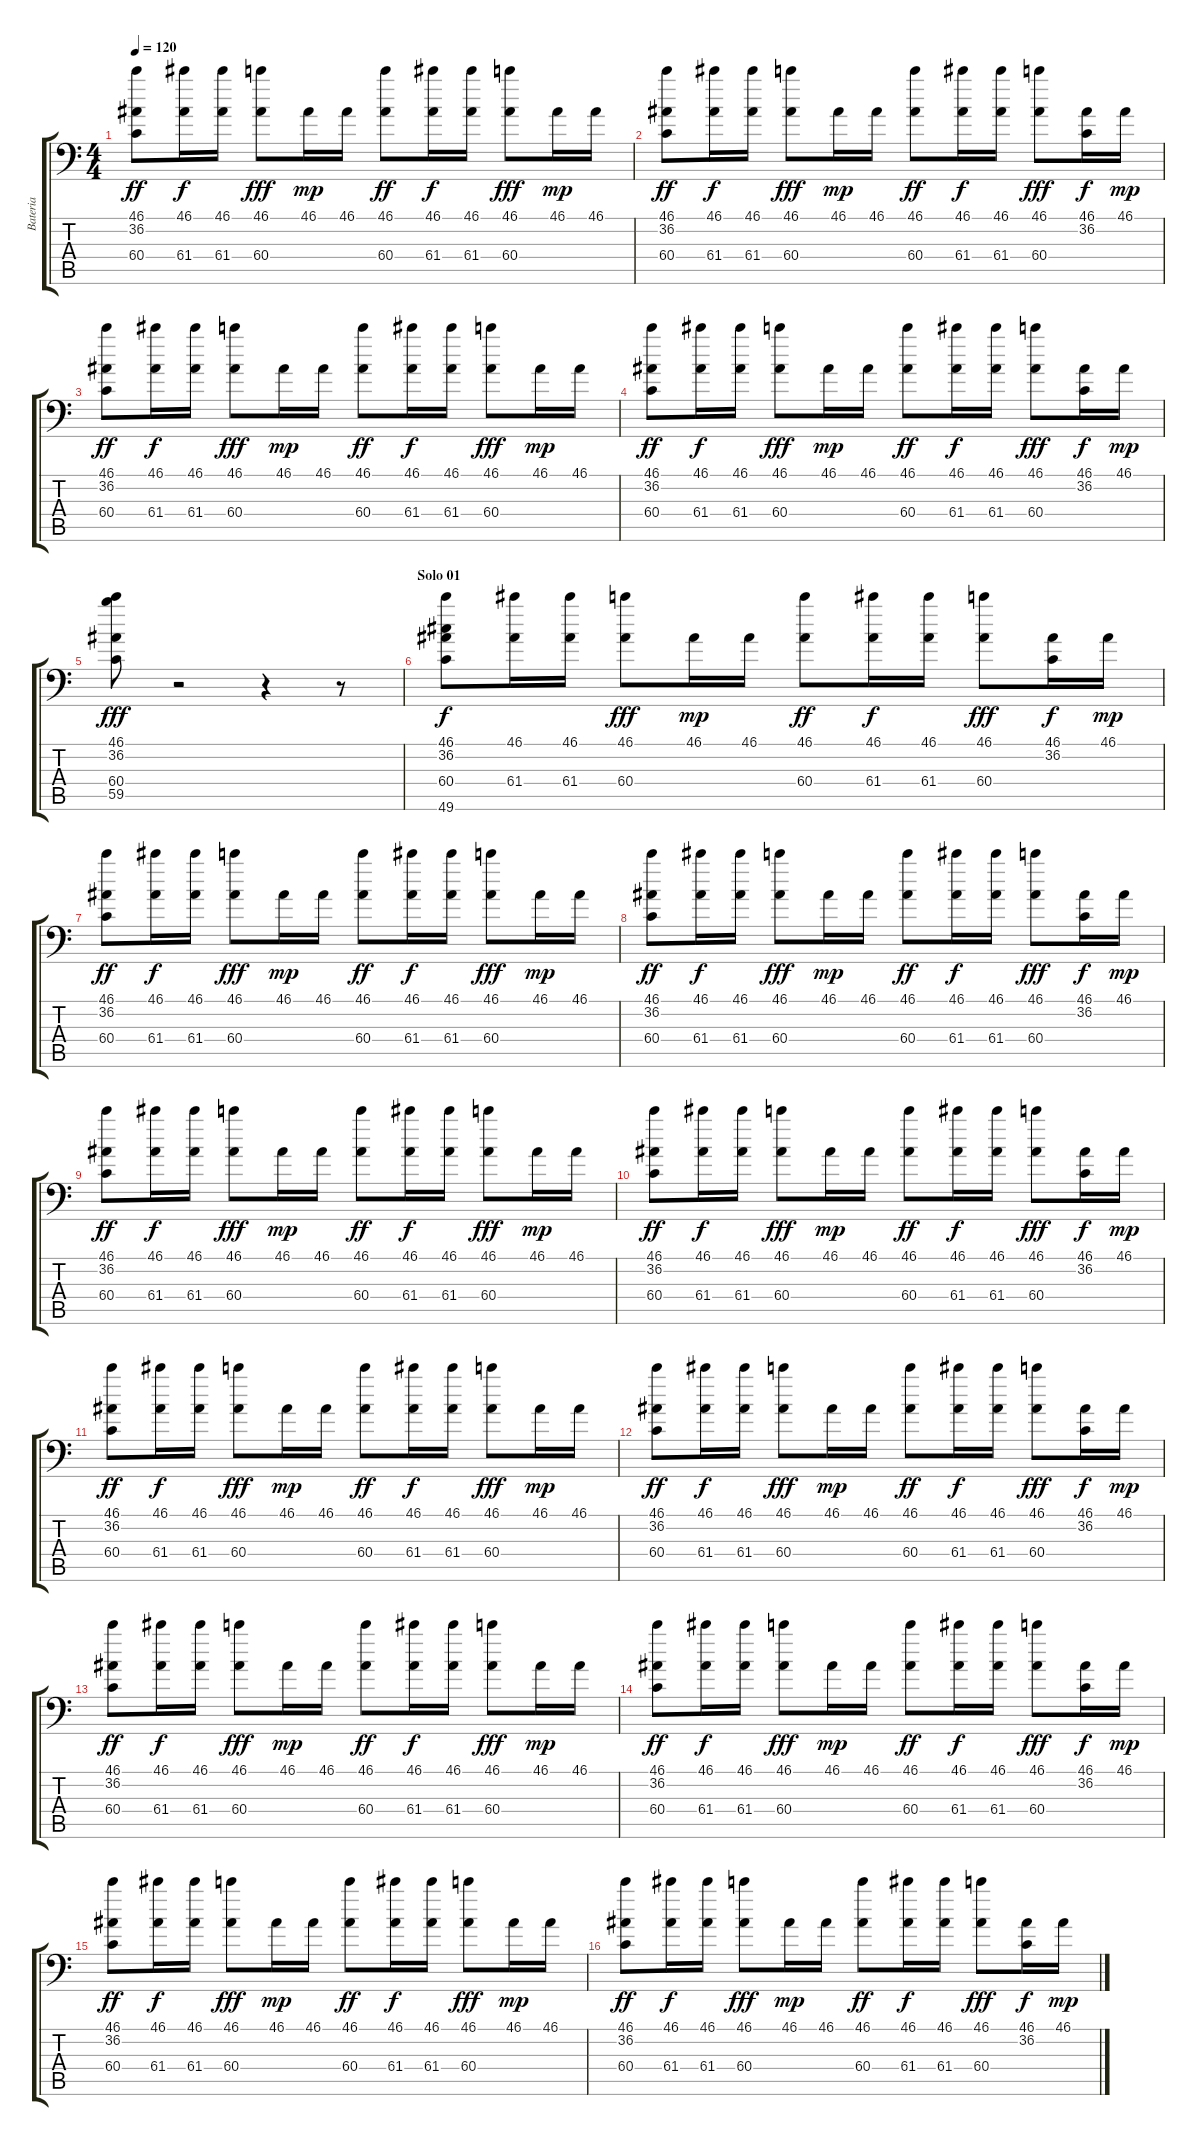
\track ("Bateria" "Bateria") {instrument acousticgrandpiano}
\staff {score tabs}
\tuning (C-1 C-1 C-1 C-1 C-1 C-1) {hide}
\ts (4 4)
\tempo 120
\clef f4
\ks c
(46.1 36.2 60.4).8{dy ff} (46.1 61.4).16{dy f} (46.1 61.4).16 (46.1 60.4).8{dy fff} 46.1.16{dy mp} 46.1.16 (46.1 60.4).8{dy ff} (46.1 61.4).16{dy f} (46.1 61.4).16 (46.1 60.4).8{dy fff} 46.1.16{dy mp} 46.1.16 |
(46.1 36.2 60.4).8{dy ff} (46.1 61.4).16{dy f} (46.1 61.4).16 (46.1 60.4).8{dy fff} 46.1.16{dy mp} 46.1.16 (46.1 60.4).8{dy ff} (46.1 61.4).16{dy f} (46.1 61.4).16 (46.1 60.4).8{dy fff} (46.1 36.2).16{dy f} 46.1.16{dy mp} |
(46.1 36.2 60.4).8{dy ff} (46.1 61.4).16{dy f} (46.1 61.4).16 (46.1 60.4).8{dy fff} 46.1.16{dy mp} 46.1.16 (46.1 60.4).8{dy ff} (46.1 61.4).16{dy f} (46.1 61.4).16 (46.1 60.4).8{dy fff} 46.1.16{dy mp} 46.1.16 |
(46.1 36.2 60.4).8{dy ff} (46.1 61.4).16{dy f} (46.1 61.4).16 (46.1 60.4).8{dy fff} 46.1.16{dy mp} 46.1.16 (46.1 60.4).8{dy ff} (46.1 61.4).16{dy f} (46.1 61.4).16 (46.1 60.4).8{dy fff} (46.1 36.2).16{dy f} 46.1.16{dy mp} |
(46.1 36.2 60.4 59.5).8{dy fff} r.2 r.4 r.8 |
\section ("" "Solo 01")
(46.1 36.2 60.4 49.6).8{dy f} (46.1 61.4).16 (46.1 61.4).16 (46.1 60.4).8{dy fff} 46.1.16{dy mp} 46.1.16 (46.1 60.4).8{dy ff} (46.1 61.4).16{dy f} (46.1 61.4).16 (46.1 60.4).8{dy fff} (46.1 36.2).16{dy f} 46.1.16{dy mp} |
(46.1 36.2 60.4).8{dy ff} (46.1 61.4).16{dy f} (46.1 61.4).16 (46.1 60.4).8{dy fff} 46.1.16{dy mp} 46.1.16 (46.1 60.4).8{dy ff} (46.1 61.4).16{dy f} (46.1 61.4).16 (46.1 60.4).8{dy fff} 46.1.16{dy mp} 46.1.16 |
(46.1 36.2 60.4).8{dy ff} (46.1 61.4).16{dy f} (46.1 61.4).16 (46.1 60.4).8{dy fff} 46.1.16{dy mp} 46.1.16 (46.1 60.4).8{dy ff} (46.1 61.4).16{dy f} (46.1 61.4).16 (46.1 60.4).8{dy fff} (46.1 36.2).16{dy f} 46.1.16{dy mp} |
(46.1 36.2 60.4).8{dy ff} (46.1 61.4).16{dy f} (46.1 61.4).16 (46.1 60.4).8{dy fff} 46.1.16{dy mp} 46.1.16 (46.1 60.4).8{dy ff} (46.1 61.4).16{dy f} (46.1 61.4).16 (46.1 60.4).8{dy fff} 46.1.16{dy mp} 46.1.16 |
(46.1 36.2 60.4).8{dy ff} (46.1 61.4).16{dy f} (46.1 61.4).16 (46.1 60.4).8{dy fff} 46.1.16{dy mp} 46.1.16 (46.1 60.4).8{dy ff} (46.1 61.4).16{dy f} (46.1 61.4).16 (46.1 60.4).8{dy fff} (46.1 36.2).16{dy f} 46.1.16{dy mp} |
(46.1 36.2 60.4).8{dy ff} (46.1 61.4).16{dy f} (46.1 61.4).16 (46.1 60.4).8{dy fff} 46.1.16{dy mp} 46.1.16 (46.1 60.4).8{dy ff} (46.1 61.4).16{dy f} (46.1 61.4).16 (46.1 60.4).8{dy fff} 46.1.16{dy mp} 46.1.16 |
(46.1 36.2 60.4).8{dy ff} (46.1 61.4).16{dy f} (46.1 61.4).16 (46.1 60.4).8{dy fff} 46.1.16{dy mp} 46.1.16 (46.1 60.4).8{dy ff} (46.1 61.4).16{dy f} (46.1 61.4).16 (46.1 60.4).8{dy fff} (46.1 36.2).16{dy f} 46.1.16{dy mp} |
(46.1 36.2 60.4).8{dy ff} (46.1 61.4).16{dy f} (46.1 61.4).16 (46.1 60.4).8{dy fff} 46.1.16{dy mp} 46.1.16 (46.1 60.4).8{dy ff} (46.1 61.4).16{dy f} (46.1 61.4).16 (46.1 60.4).8{dy fff} 46.1.16{dy mp} 46.1.16 |
(46.1 36.2 60.4).8{dy ff} (46.1 61.4).16{dy f} (46.1 61.4).16 (46.1 60.4).8{dy fff} 46.1.16{dy mp} 46.1.16 (46.1 60.4).8{dy ff} (46.1 61.4).16{dy f} (46.1 61.4).16 (46.1 60.4).8{dy fff} (46.1 36.2).16{dy f} 46.1.16{dy mp} |
(46.1 36.2 60.4).8{dy ff} (46.1 61.4).16{dy f} (46.1 61.4).16 (46.1 60.4).8{dy fff} 46.1.16{dy mp} 46.1.16 (46.1 60.4).8{dy ff} (46.1 61.4).16{dy f} (46.1 61.4).16 (46.1 60.4).8{dy fff} 46.1.16{dy mp} 46.1.16 |
(46.1 36.2 60.4).8{dy ff} (46.1 61.4).16{dy f} (46.1 61.4).16 (46.1 60.4).8{dy fff} 46.1.16{dy mp} 46.1.16 (46.1 60.4).8{dy ff} (46.1 61.4).16{dy f} (46.1 61.4).16 (46.1 60.4).8{dy fff} (46.1 36.2).16{dy f} 46.1.16{dy mp}
